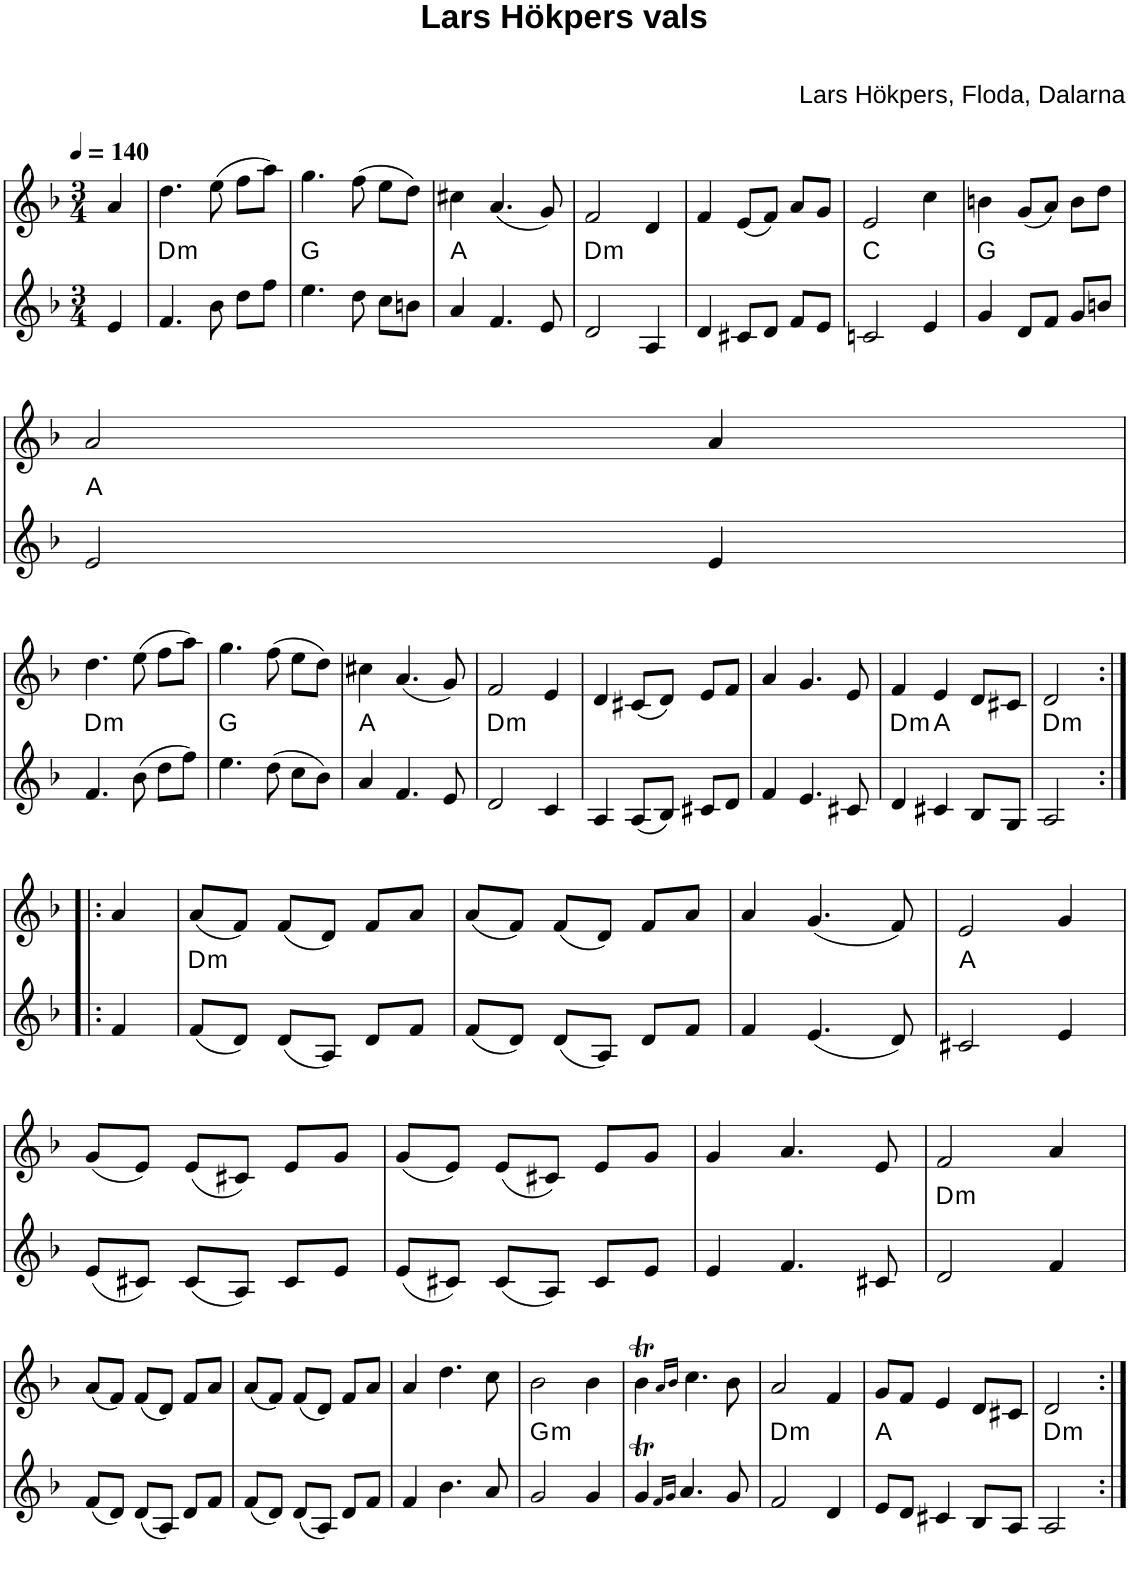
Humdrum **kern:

**kern	**kern	**harte
*part2	*part1	*part1
*staff2	*staff1	*
*I"Piano	*I"Piano	*
*I'Pno	*I'Pno	*
*clefG2	*clefG2	*
*k[b-]	*k[b-]	*
*M3/4	*M3/4	*
*MM140	*MM140	*
=1	=1	=1
4e/	4a/	.
=2	=2	=2
!	!	!LO:H:kt=m
4.f/	4.dd\	D:min
8b-\	(8ee\	.
8dd\L	8ff\L	.
8ff\J	8aa\J)	.
=3	=3	=3
4.ee\	4.gg\	G:maj
8dd\	(8ff\	.
8cc\L	8ee\L	.
8bn\J	8dd\J)	.
=4	=4	=4
4a/	4cc#X\	A:maj
4.f/	(4.a/	.
8e/	8g/)	.
=5	=5	=5
!	!	!LO:H:kt=m
2d/	2f/	D:min
4A/	4d/	.
=6	=6	=6
4d/	4f/	.
8c#X/L	(8e/L	.
8d/J	8f/J)	.
8f/L	8a/L	.
8e/J	8g/J	.
=7	=7	=7
2cn/	2e/	C:maj
4e/	4cc\	.
=8	=8	=8
4g/	4bn\	G:maj
8d/L	(8g/L	.
8f/J	8a/J)	.
8g/L	8b\L	.
8bn/J	8dd\J	.
!!LO:LB:g=z
=9	=9	=9
2e/	2a/	A:maj
4e/	4a/	.
!!LO:LB:g=z
=10	=10	=10
!	!	!LO:H:kt=m
4.f/	4.dd\	D:min
(8b-\	(8ee\	.
8dd\L	8ff\L	.
8ff\J)	8aa\J)	.
=11	=11	=11
4.ee\	4.gg\	G:maj
(8dd\	(8ff\	.
8cc\L	8ee\L	.
8b-\J)	8dd\J)	.
=12	=12	=12
4a/	4cc#X\	A:maj
4.f/	(4.a/	.
8e/	8g/)	.
=13	=13	=13
!	!	!LO:H:kt=m
2d/	2f/	D:min
4c/	4e/	.
=14	=14	=14
4A/	4d/	.
(8A/L	(8c#X/L	.
8B-/J)	8d/J)	.
8c#X/L	8e/L	.
8d/J	8f/J	.
=15	=15	=15
4f/	4a/	.
4.e/	4.g/	.
8c#X/	8e/	.
=16	=16	=16
!	!	!LO:H:kt=m
4d/	4f/	D:min
4c#X/	4e/	A:maj
8B-/L	8d/L	.
8G/J	8c#X/J	.
=17	=17	=17
!	!	!LO:H:kt=m
2A/	2d/	D:min
!!LO:LB:g=z
=18:|!|:	=18:|!|:	=18:|!|:
4f/	4a/	.
=19	=19	=19
!	!	!LO:H:kt=m
(8f/L	(8a/L	D:min
8d/J)	8f/J)	.
(8d/L	(8f/L	.
8A/J)	8d/J)	.
8d/L	8f/L	.
8f/J	8a/J	.
=20	=20	=20
(8f/L	(8a/L	.
8d/J)	8f/J)	.
(8d/L	(8f/L	.
8A/J)	8d/J)	.
8d/L	8f/L	.
8f/J	8a/J	.
=21	=21	=21
4f/	4a/	.
(4.e/	(4.g/	.
8d/)	8f/)	.
=22	=22	=22
2c#X/	2e/	A:maj
4e/	4g/	.
!!LO:LB:g=z
=23	=23	=23
(8e/L	(8g/L	.
8c#X/J)	8e/J)	.
(8c#/L	(8e/L	.
8A/J)	8c#X/J)	.
8c#/L	8e/L	.
8e/J	8g/J	.
=24	=24	=24
(8e/L	(8g/L	.
8c#X/J)	8e/J)	.
(8c#/L	(8e/L	.
8A/J)	8c#X/J)	.
8c#/L	8e/L	.
8e/J	8g/J	.
=25	=25	=25
4e/	4g/	.
4.f/	4.a/	.
8c#X/	8e/	.
=26	=26	=26
!	!	!LO:H:kt=m
2d/	2f/	D:min
4f/	4a/	.
!!LO:LB:g=z
=27	=27	=27
(8f/L	(8a/L	.
8d/J)	8f/J)	.
(8d/L	(8f/L	.
8A/J)	8d/J)	.
8d/L	8f/L	.
8f/J	8a/J	.
=28	=28	=28
(8f/L	(8a/L	.
8d/J)	8f/J)	.
(8d/L	(8f/L	.
8A/J)	8d/J)	.
8d/L	8f/L	.
8f/J	8a/J	.
=29	=29	=29
4f/	4a/	.
4.b-\	4.dd\	.
8a/	8cc\	.
=30	=30	=30
!	!	!LO:H:kt=m
2g/	2b-\	G:min
4g/	4b-\	.
=31	=31	=31
4gT/	4b-T\	.
16qf/LL	16qa/LL	.
16qg/JJ	16qb-/JJ	.
4.a/	4.cc\	.
8g/	8b-\	.
=32	=32	=32
!	!	!LO:H:kt=m
2f/	2a/	D:min
4d/	4f/	.
=33	=33	=33
8e/L	8g/L	A:maj
8d/J	8f/J	.
4c#X/	4e/	.
8B-/L	8d/L	.
8A/J	8c#X/J	.
=34	=34	=34
!	!	!LO:H:kt=m
2A/	2d/	D:min
=:|!	=:|!	=:|!
*-	*-	*-
